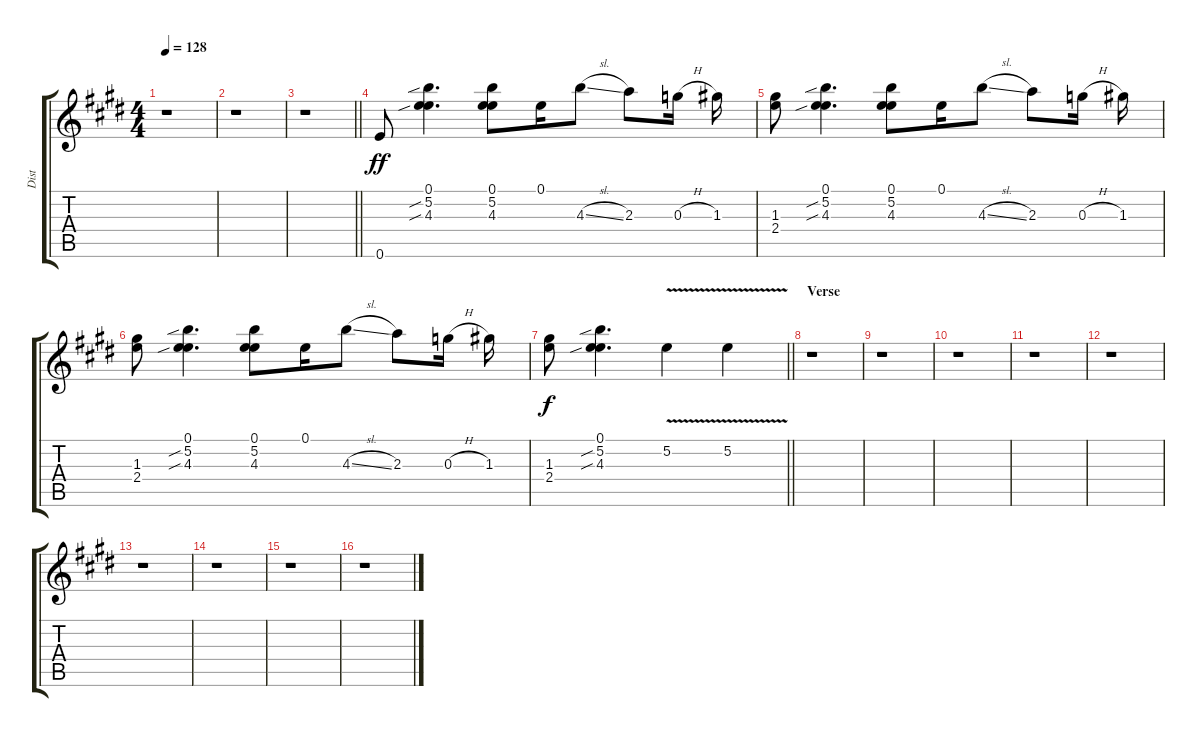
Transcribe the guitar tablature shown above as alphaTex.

\track ("Dist" "Dist") {instrument distortionguitar}
\staff {score tabs}
\tuning (E4 B3 G4 D4 A3 E3) {hide}
\ts (4 4)
\tempo 128
\clef g2
\ks e
r.1{dy f} |
\ks c#minor
r.1 |
\barLineRight lightlight
r.1 |
\ks e
0.6.8{dy ff} (0.1 5.2{sib} 4.3{sib}).4{d} (0.1 5.2 4.3).8 0.1.16 4.3{sl}.8 2.3.8 0.3{h}.16 1.3.16 |
\ks c#minor
(1.3 2.4).8 (0.1 5.2{sib} 4.3{sib}).4{d} (0.1 5.2 4.3).8 0.1.16 4.3{sl}.8 2.3.8 0.3{h}.16 1.3.16 |
(1.3 2.4).8 (0.1 5.2{sib} 4.3{sib}).4{d} (0.1 5.2 4.3).8 0.1.16 4.3{sl}.8 2.3.8 0.3{h}.16 1.3.16 |
\barLineRight lightlight
\ks e
(1.3 2.4).8{dy f} (0.1 5.2{sib} 4.3{sib}).4{d} 5.2{v}.4 5.2{v}.4 |
\section ("" "Verse")
\ks c#minor
r.1 |
r.1 |
\ks e
r.1 |
\ks c#minor
r.1 |
r.1 |
\ks e
r.1 |
\ks c#minor
r.1 |
r.1 |
\ks e
r.1
